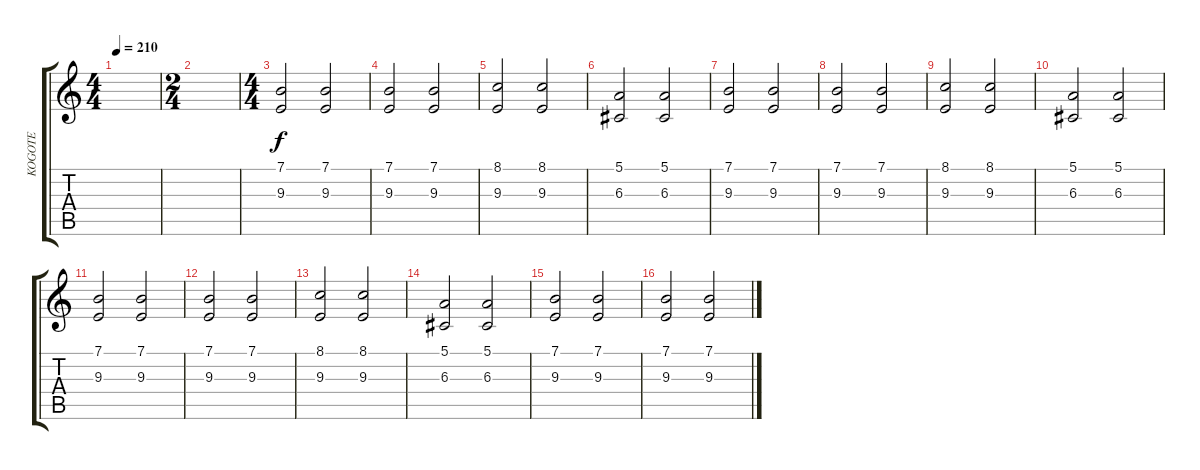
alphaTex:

\track ("KOGOTE" "KOGOTE") {instrument drawbarorgan}
\staff {score tabs}
\tuning (E4 B3 G3 D3 A2 E2) {hide}
\ts (4 4)
\tempo 210
\clef g2
\ks c
|
\ts (2 4)
|
\ts (4 4)
(7.1 9.3).2 (7.1 9.3).2 |
(7.1 9.3).2 (7.1 9.3).2 |
(8.1 9.3).2 (8.1 9.3).2 |
(5.1 6.3).2 (5.1 6.3).2 |
(7.1 9.3).2 (7.1 9.3).2 |
(7.1 9.3).2 (7.1 9.3).2 |
(8.1 9.3).2 (8.1 9.3).2 |
(5.1 6.3).2 (5.1 6.3).2 |
(7.1 9.3).2 (7.1 9.3).2 |
(7.1 9.3).2 (7.1 9.3).2 |
(8.1 9.3).2 (8.1 9.3).2 |
(5.1 6.3).2 (5.1 6.3).2 |
(7.1 9.3).2 (7.1 9.3).2 |
(7.1 9.3).2 (7.1 9.3).2
